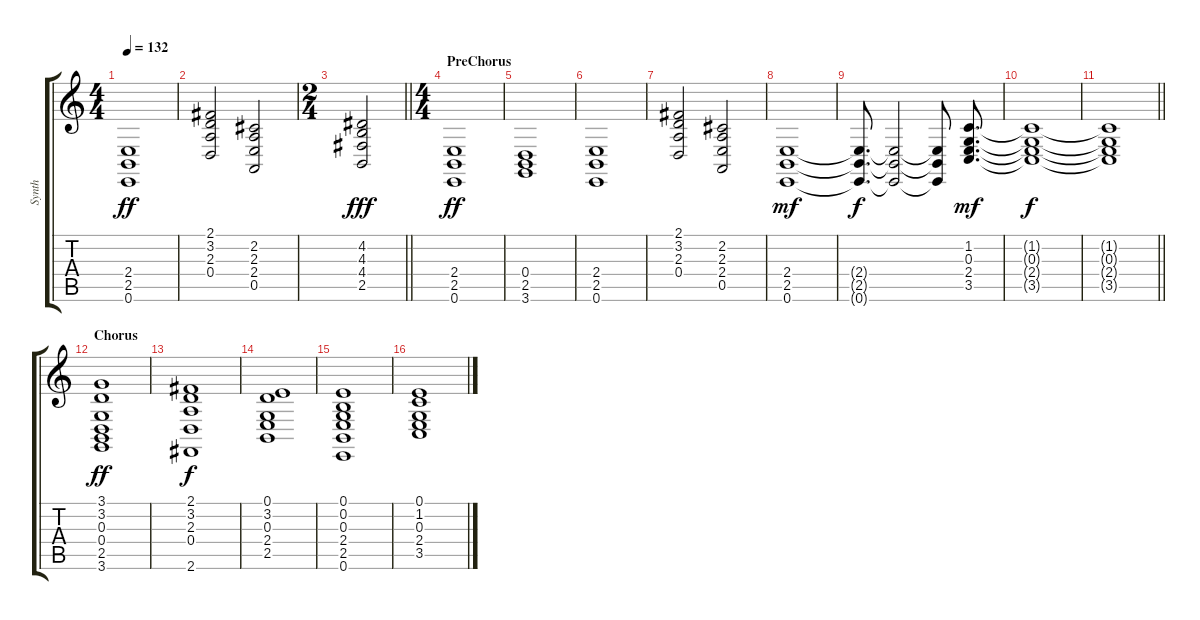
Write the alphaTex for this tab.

\track ("Synth" "Synth") {instrument pad2warm}
\staff {score tabs}
\tuning (E4 B3 G3 D3 A2 E2) {hide}
\ts (4 4)
\tempo 132
\clef g2
\ks c
(2.4 2.5 0.6).1{dy ff} |
(2.1 3.2 2.3 0.4).2 (2.2 2.3 2.4 0.5).2 |
\ts (2 4)
\barLineRight lightlight
(4.2 4.3 4.4 2.5).2{dy fff} |
\ts (4 4)
\section ("" "PreChorus")
(2.4 2.5 0.6).1{dy ff} |
(0.4 2.5 3.6).1 |
(2.4 2.5 0.6).1 |
(2.1 3.2 2.3 0.4).2 (2.2 2.3 2.4 0.5).2 |
(2.4 2.5 0.6).1{dy mf volume 7} |
(2.4{t} 2.5{t} 0.6{t}).8{d dy f} (2.4{t} 2.5{t} 0.6{t}).2 (2.4{t} 2.5{t} 0.6{t}).8 (1.2 0.3 2.4 3.5).8{d dy mf} |
(1.2{t} 0.3{t} 2.4{t} 3.5{t}).1{dy f} |
\barLineRight lightlight
(1.2{t} 0.3{t} 2.4{t} 3.5{t}).1 |
\section ("" "Chorus")
(3.1 3.2 0.3 0.4 2.5 3.6).1{dy ff} |
(2.1 3.2 2.3 0.4 2.6).1{dy f} |
(0.1 3.2 0.3 2.4 2.5).1 |
(0.1 0.2 0.3 2.4 2.5 0.6).1 |
(0.1 1.2 0.3 2.4 3.5).1
